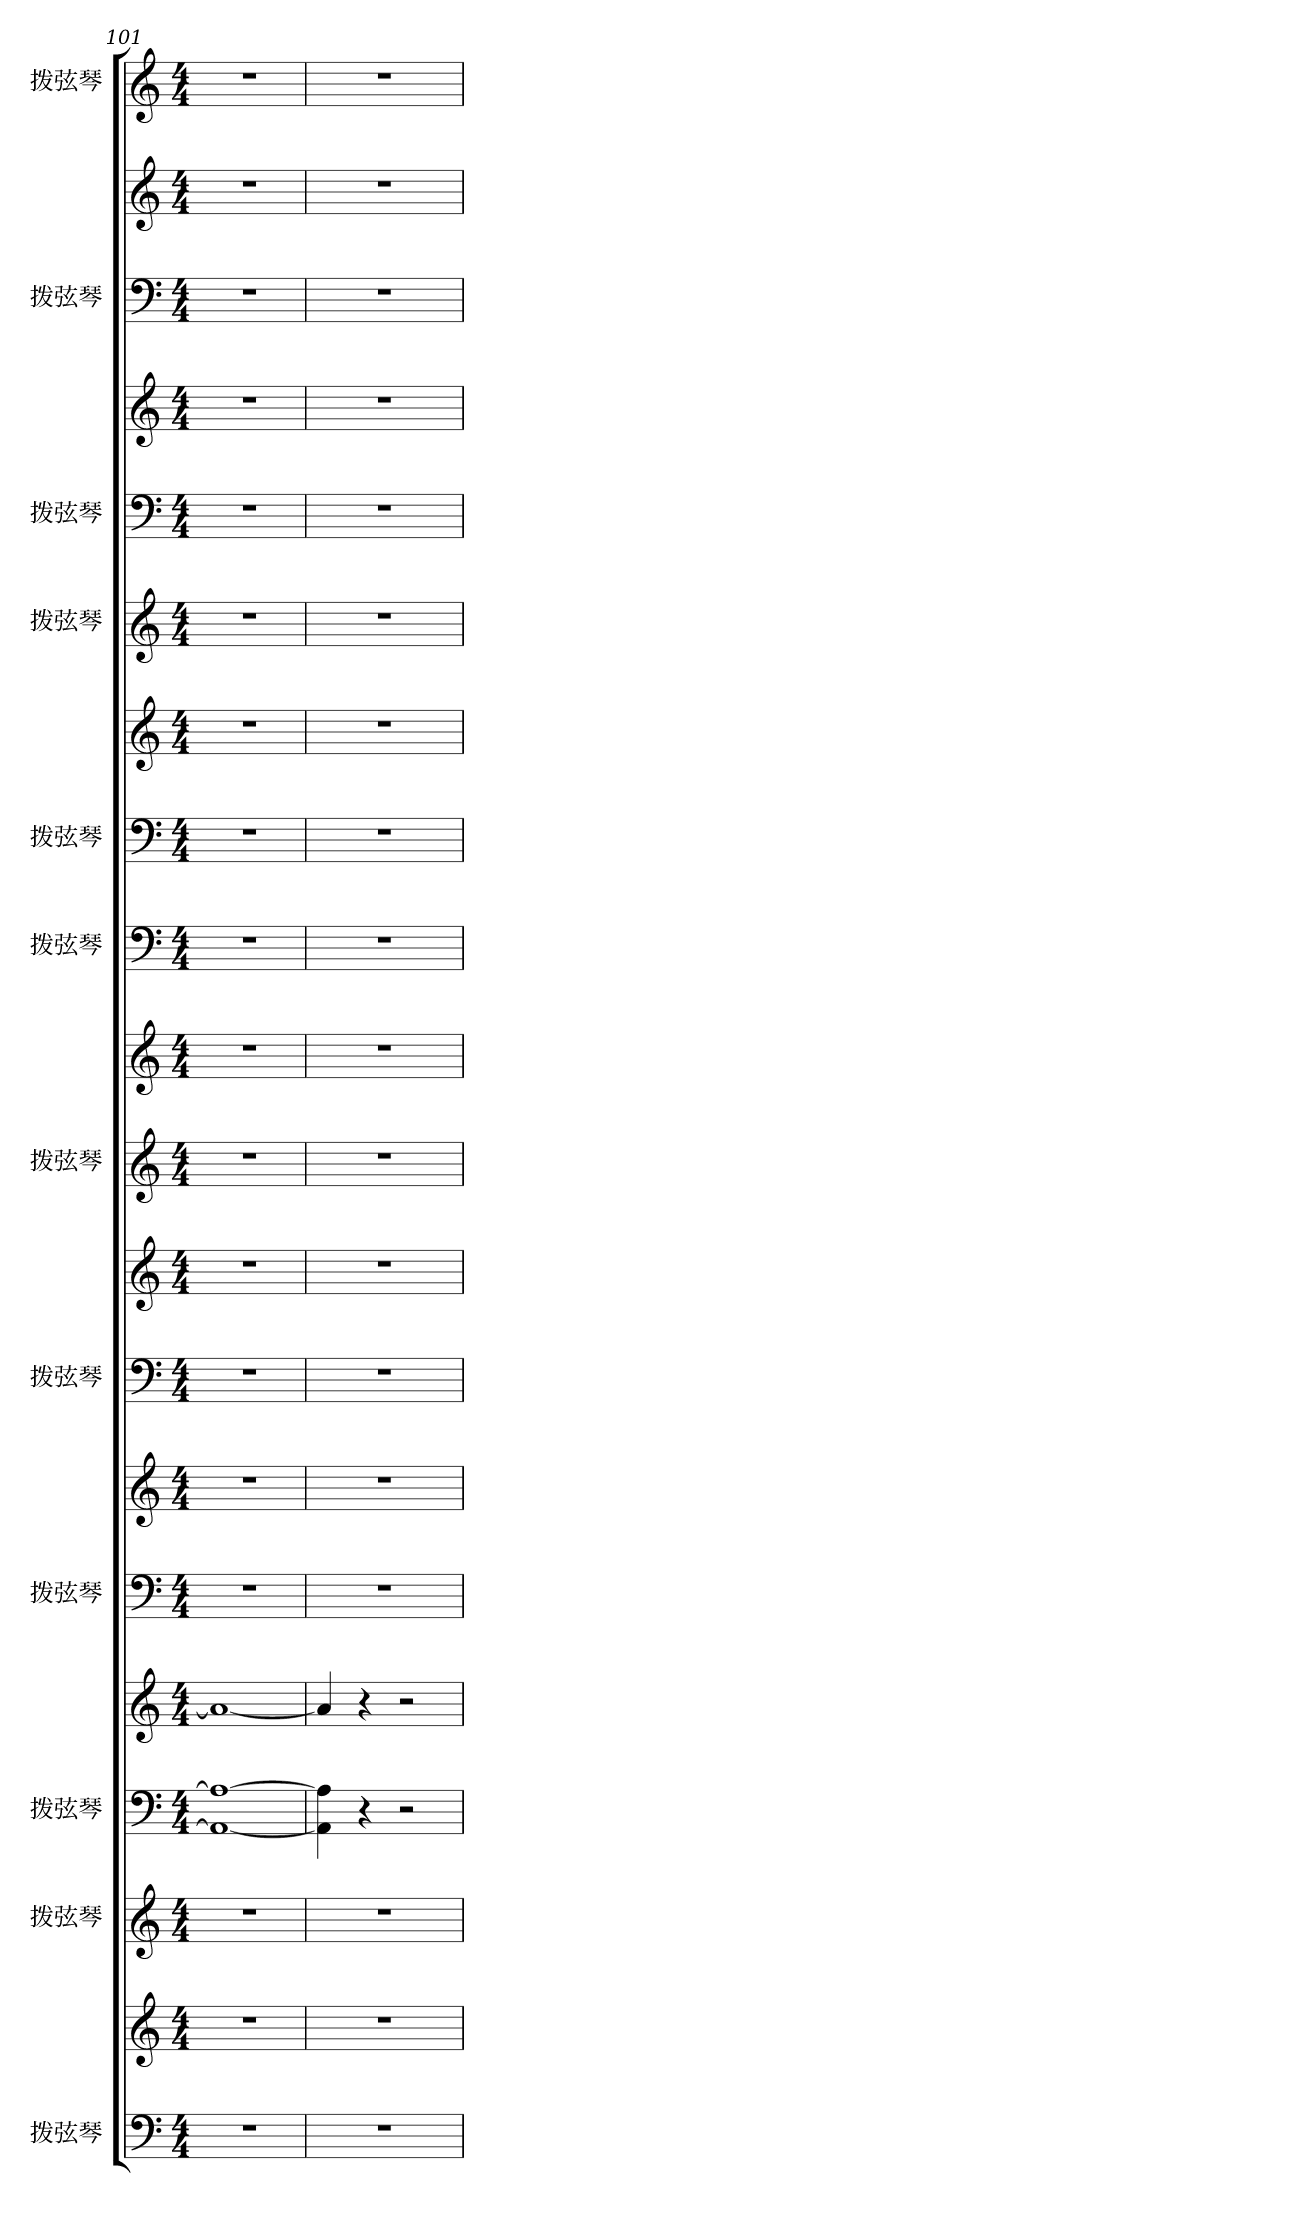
**kern	**kern	**kern	**kern	**kern	**kern	**kern	**kern	**kern	**kern	**kern	**kern	**kern	**kern	**kern	**kern	**kern	**kern	**kern	**kern
*part12	*part12	*part11	*part10	*part10	*part9	*part9	*part8	*part8	*part7	*part7	*part6	*part5	*part5	*part4	*part3	*part3	*part2	*part2	*part1
*staff20	*staff19	*staff18	*staff17	*staff16	*staff15	*staff14	*staff13	*staff12	*staff11	*staff10	*staff9	*staff8	*staff7	*staff6	*staff5	*staff4	*staff3	*staff2	*staff1
*I"拨弦琴	*	*I"拨弦琴	*I"拨弦琴	*	*I"拨弦琴	*	*I"拨弦琴	*	*I"拨弦琴	*	*I"拨弦琴	*I"拨弦琴	*	*I"拨弦琴	*I"拨弦琴	*	*I"拨弦琴	*	*I"拨弦琴
*clefF4	*clefG2	*clefG2	*clefF4	*clefG2	*clefF4	*clefG2	*clefF4	*clefG2	*clefG2	*clefG2	*clefF4	*clefF4	*clefG2	*clefG2	*clefF4	*clefG2	*clefF4	*clefG2	*clefG2
*k[]	*k[]	*k[]	*k[]	*k[]	*k[]	*k[]	*k[]	*k[]	*k[]	*k[]	*k[]	*k[]	*k[]	*k[]	*k[]	*k[]	*k[]	*k[]	*k[]
*M4/4	*M4/4	*M4/4	*M4/4	*M4/4	*M4/4	*M4/4	*M4/4	*M4/4	*M4/4	*M4/4	*M4/4	*M4/4	*M4/4	*M4/4	*M4/4	*M4/4	*M4/4	*M4/4	*M4/4
=101	=101	=101	=101	=101	=101	=101	=101	=101	=101	=101	=101	=101	=101	=101	=101	=101	=101	=101	=101
1r	1r	1r	1AA_ 1A_	1a_	1r	1r	1r	1r	1r	1r	1r	1r	1r	1r	1r	1r	1r	1r	1r
=102	=102	=102	=102	=102	=102	=102	=102	=102	=102	=102	=102	=102	=102	=102	=102	=102	=102	=102	=102
1r	1r	1r	4AA\] 4A\]	4a/]	1r	1r	1r	1r	1r	1r	1r	1r	1r	1r	1r	1r	1r	1r	1r
.	.	.	4r	4r	.	.	.	.	.	.	.	.	.	.	.	.	.	.	.
.	.	.	2r	2r	.	.	.	.	.	.	.	.	.	.	.	.	.	.	.
=	=	=	=	=	=	=	=	=	=	=	=	=	=	=	=	=	=	=	=
*-	*-	*-	*-	*-	*-	*-	*-	*-	*-	*-	*-	*-	*-	*-	*-	*-	*-	*-	*-
